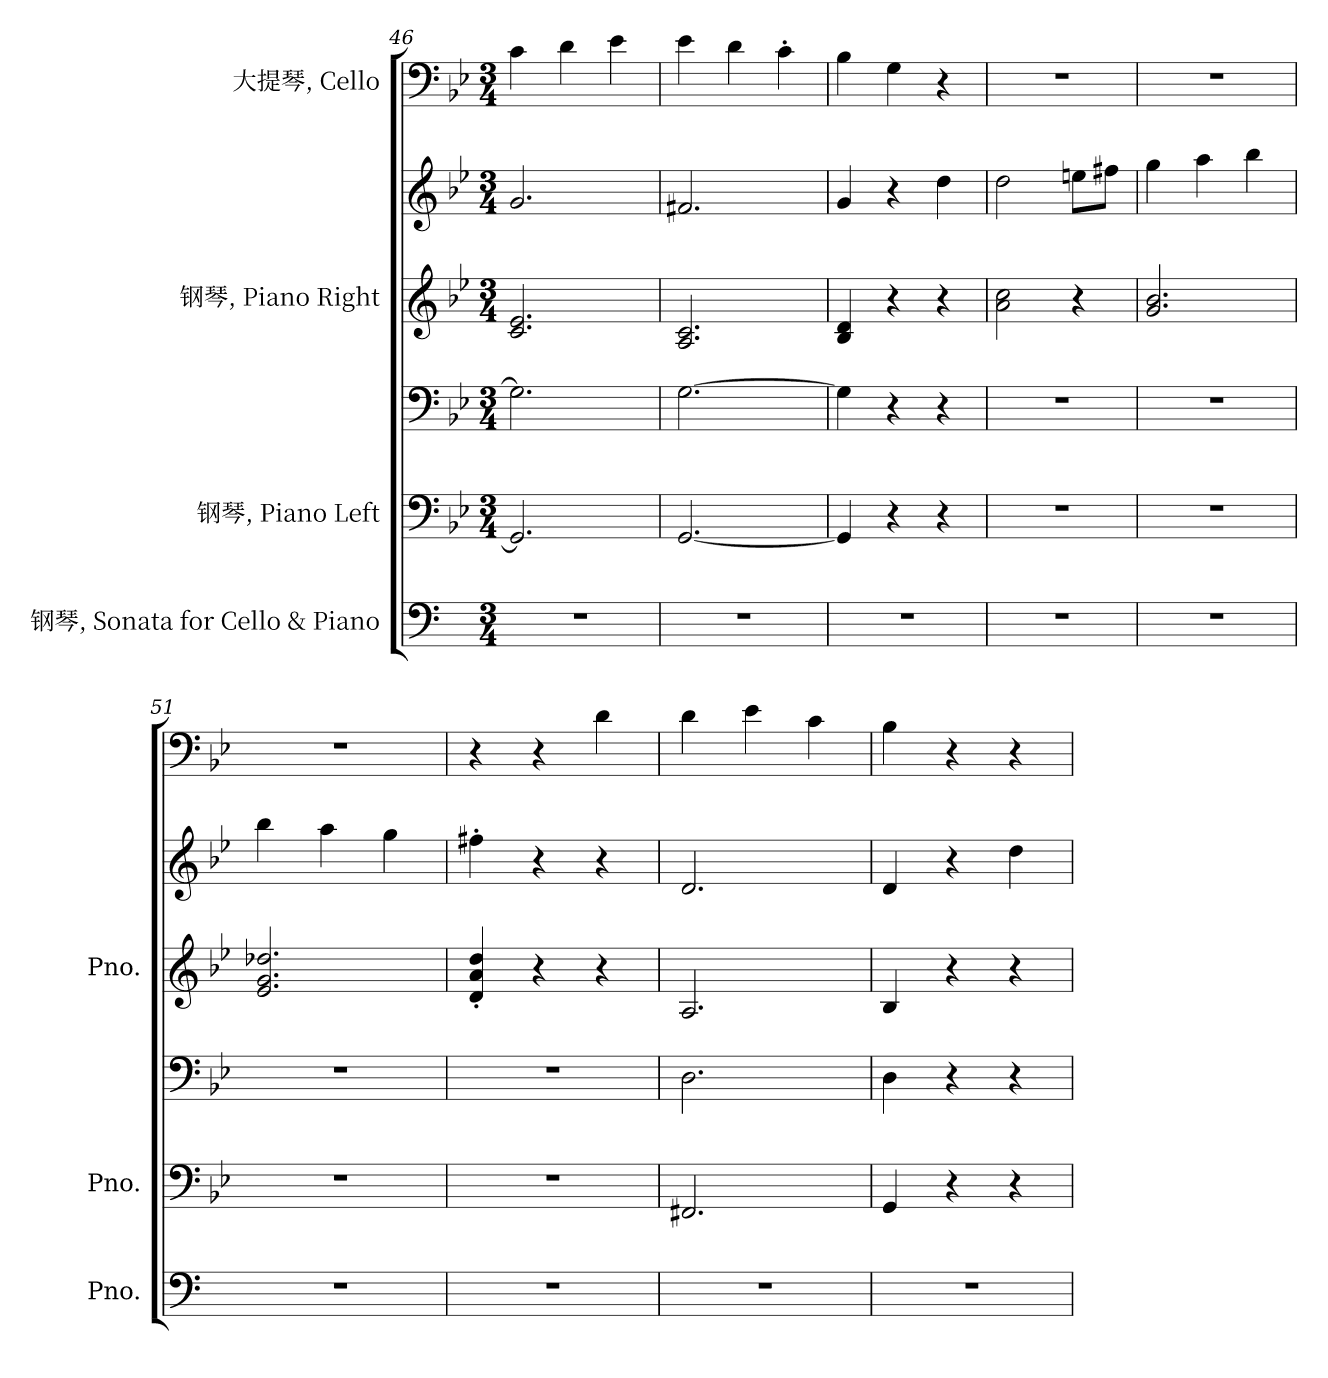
**kern	**kern	**kern	**kern	**kern	**kern
*part4	*part3	*part3	*part2	*part2	*part1
*staff6	*staff5	*staff4	*staff3	*staff2	*staff1
*I"钢琴, Sonata for Cello &amp; Piano	*I"钢琴, Piano Left	*	*I"钢琴, Piano Right	*	*I"大提琴, Cello
*I'Pno.	*I'Pno.	*	*I'Pno.	*	*
*clefF4	*clefF4	*clefF4	*clefG2	*clefG2	*clefF4
*k[]	*k[b-e-]	*k[b-e-]	*k[b-e-]	*k[b-e-]	*k[b-e-]
*M3/4	*M3/4	*M3/4	*M3/4	*M3/4	*M3/4
=46	=46	=46	=46	=46	=46
2.r	2.GG/]	2.G\]	2.c/ 2.e-/	2.g/	4c\
.	.	.	.	.	4d\
.	.	.	.	.	4e-\
=47	=47	=47	=47	=47	=47
2.r	[2.GG/	[2.G\	2.A/ 2.c/	2.f#X/	4e-\
.	.	.	.	.	4d\
.	.	.	.	.	4c'\
=48	=48	=48	=48	=48	=48
2.r	4GG/]	4G\]	4B-/ 4d/	4g/	4B-\
.	4r	4r	4r	4r	4G\
.	4r	4r	4r	4dd\	4r
=49	=49	=49	=49	=49	=49
2.r	2.r	2.r	2a\ 2cc\	2dd\	2.r
.	.	.	4r	8een\L	.
.	.	.	.	8ff#X\J	.
=50	=50	=50	=50	=50	=50
2.r	2.r	2.r	2.g/ 2.b-/	4gg\	2.r
.	.	.	.	4aa\	.
.	.	.	.	4bb-\	.
=51	=51	=51	=51	=51	=51
2.r	2.r	2.r	2.e-/ 2.g/ 2.dd-X/	4bb-\	2.r
.	.	.	.	4aa\	.
.	.	.	.	4gg\	.
!!LO:PB:g=z
=52	=52	=52	=52	=52	=52
2.r	2.r	2.r	4d/' 4a/' 4dd/'	4ff#X'\	4r
.	.	.	4r	4r	4r
.	.	.	4r	4r	4d\
=53	=53	=53	=53	=53	=53
2.r	2.FF#X/	2.D\	2.A/	2.d/	4d\
.	.	.	.	.	4e-\
.	.	.	.	.	4c\
=54	=54	=54	=54	=54	=54
2.r	4GG/	4D\	4B-/	4d/	4B-\
.	4r	4r	4r	4r	4r
.	4r	4r	4r	4dd\	4r
=	=	=	=	=	=
*-	*-	*-	*-	*-	*-
